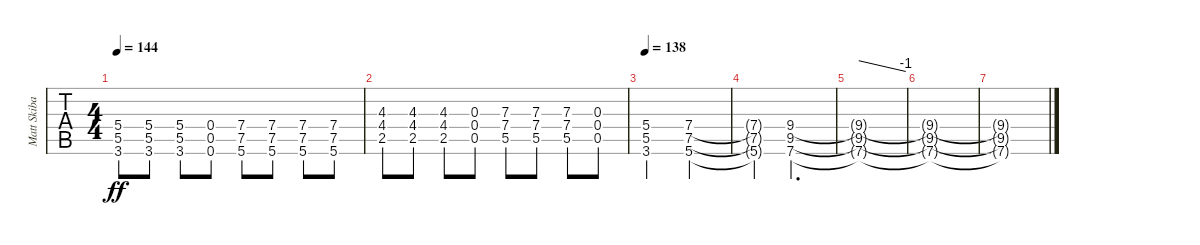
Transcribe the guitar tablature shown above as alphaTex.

\track ("Matt Skiba - Guitar Two" "Matt Skiba") {instrument distortionguitar}
\staff {tabs}
\tuning (E4 B3 G3 D3 A2 E2) {hide}
\ts (4 4)
\tempo 144
\clef g2
\ks d
(5.4 5.5 3.6).8{dy ff} (5.4 5.5 3.6).8 (5.4 5.5 3.6).8 (0.4 0.5 0.6).8 (7.4 7.5 5.6).8 (7.4 7.5 5.6).8 (7.4 7.5 5.6).8 (7.4 7.5 5.6).8 |
(4.3 4.4 2.5).8 (4.3 4.4 2.5).8 (4.3 4.4 2.5).8 (0.3 0.4 0.5).8 (7.3 7.4 5.5).8 (7.3 7.4 5.5).8 (7.3 7.4 5.5).8 (0.3 0.4 0.5).8 |
\tempo 138
(5.4 5.5 3.6).2 (7.4 7.5 5.6).2 |
(7.4{t} 7.5{t} 5.6{t}).4 (9.4 9.5 7.6).2{d} |
(9.4{t} 9.5{t} 7.6{t}).1{tbe (dive default 0 0 60 -4) volume 0} |
(9.4{t} 9.5{t} 7.6{t}).1 |
(9.4{t} 9.5{t} 7.6{t}).1
